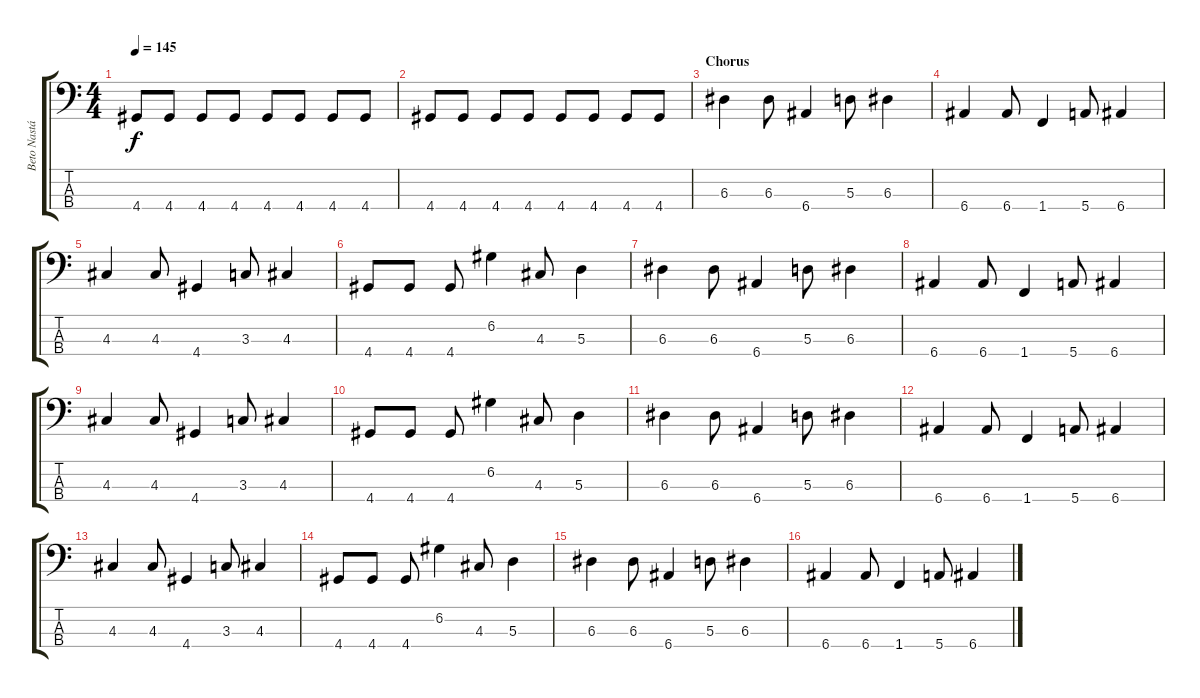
\track ("Beto Nastácia" "Beto Nastá") {instrument electricbassfinger}
\staff {score tabs}
\tuning (G2 D2 A1 E1) {hide}
\ts (4 4)
\tempo 145
\clef f4
\ks c
4.4.8{dy f} 4.4.8 4.4.8 4.4.8 4.4.8 4.4.8 4.4.8 4.4.8 |
4.4.8 4.4.8 4.4.8 4.4.8 4.4.8 4.4.8 4.4.8 4.4.8 |
\section ("" "Chorus")
6.3.4 6.3.8 6.4.4 5.3.8 6.3.4 |
6.4.4 6.4.8 1.4.4 5.4.8 6.4.4 |
4.3.4 4.3.8 4.4.4 3.3.8 4.3.4 |
4.4.8 4.4.8 4.4.8 6.2.4 4.3.8 5.3.4 |
6.3.4 6.3.8 6.4.4 5.3.8 6.3.4 |
6.4.4 6.4.8 1.4.4 5.4.8 6.4.4 |
4.3.4 4.3.8 4.4.4 3.3.8 4.3.4 |
4.4.8 4.4.8 4.4.8 6.2.4 4.3.8 5.3.4 |
6.3.4 6.3.8 6.4.4 5.3.8 6.3.4 |
6.4.4 6.4.8 1.4.4 5.4.8 6.4.4 |
4.3.4 4.3.8 4.4.4 3.3.8 4.3.4 |
4.4.8 4.4.8 4.4.8 6.2.4 4.3.8 5.3.4 |
6.3.4 6.3.8 6.4.4 5.3.8 6.3.4 |
6.4.4 6.4.8 1.4.4 5.4.8 6.4.4
